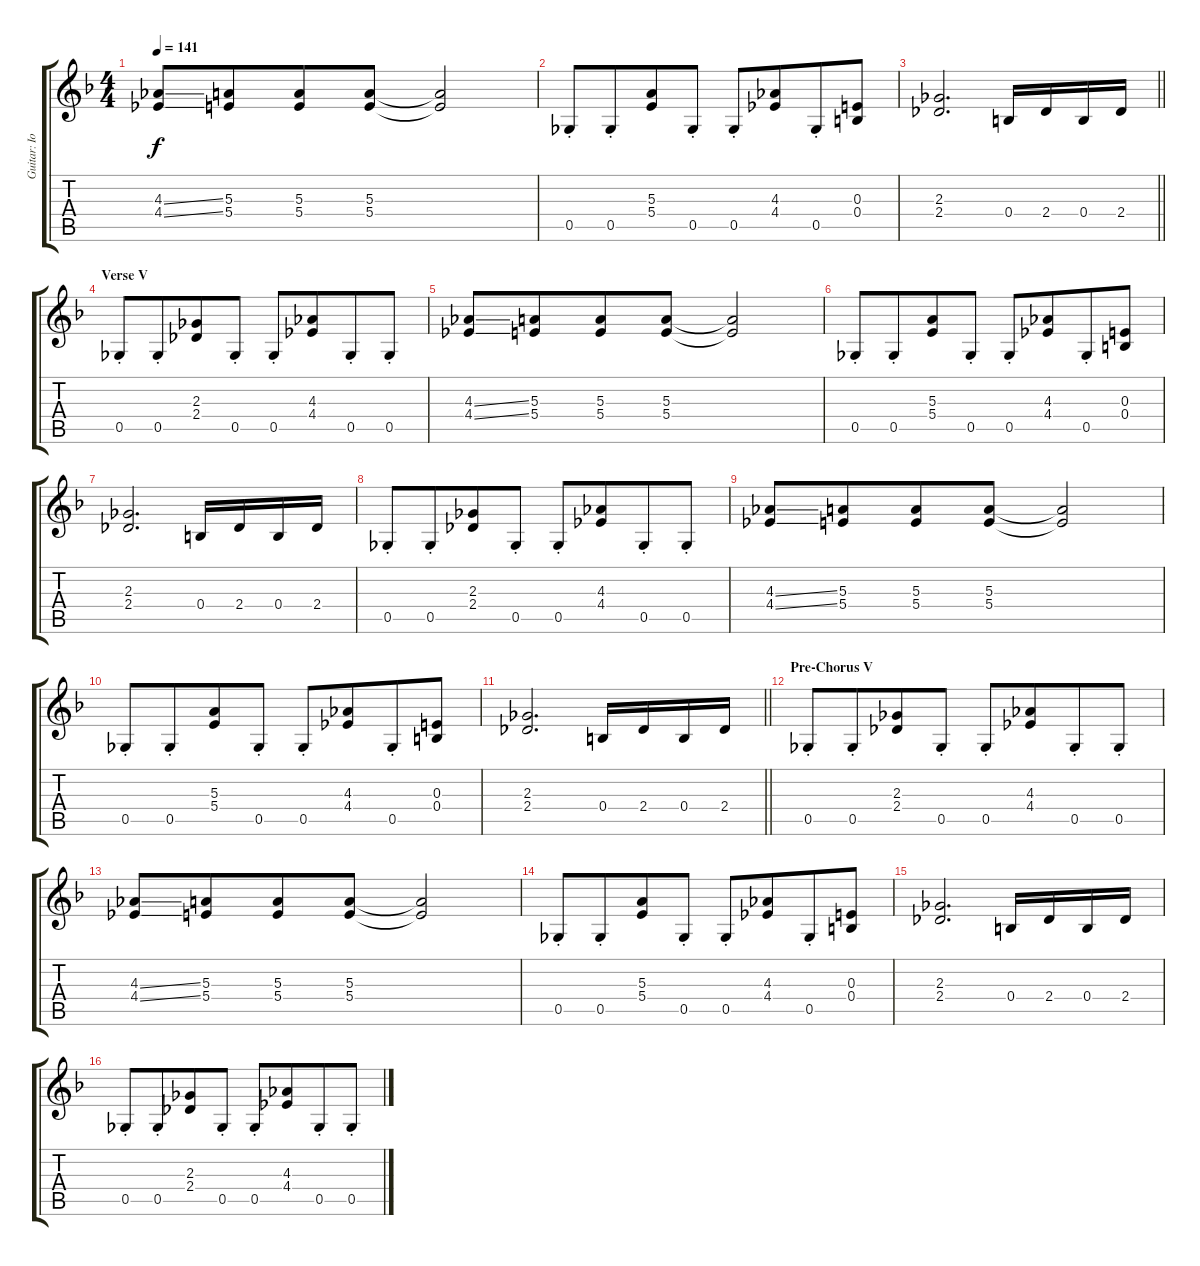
\track ("Guitar: IommI" "Guitar: Io") {instrument distortionguitar}
\staff {score tabs}
\tuning (Db4 Ab3 E3 B2 Gb2 Db2) {hide}
\ts (4 4)
\tempo 141
\clef g2
\ks f
(4.3{ss} 4.4{ss}).8{dy f} (5.3 5.4).8{beam merge} (5.3 5.4).8 (5.3 5.4).8 (5.3{t} 5.4{t}).2 |
0.5{st}.8 0.5{st}.8{beam merge} (5.3 5.4).8 0.5{st}.8 0.5{st}.8 (4.3 4.4).8{beam merge} 0.5{st}.8 (0.3 0.4).8 |
\barLineRight lightlight
(2.3 2.4).2{d} 0.4.16 2.4.16 0.4.16 2.4.16 |
\section ("" "Verse V")
0.5{st}.8 0.5{st}.8{beam merge} (2.3 2.4).8 0.5{st}.8 0.5{st}.8 (4.3 4.4).8{beam merge} 0.5{st}.8 0.5{st}.8 |
(4.3{ss} 4.4{ss}).8 (5.3 5.4).8{beam merge} (5.3 5.4).8 (5.3 5.4).8 (5.3{t} 5.4{t}).2 |
0.5{st}.8 0.5{st}.8{beam merge} (5.3 5.4).8 0.5{st}.8 0.5{st}.8 (4.3 4.4).8{beam merge} 0.5{st}.8 (0.3 0.4).8 |
(2.3 2.4).2{d} 0.4.16 2.4.16 0.4.16 2.4.16 |
0.5{st}.8 0.5{st}.8{beam merge} (2.3 2.4).8 0.5{st}.8 0.5{st}.8 (4.3 4.4).8{beam merge} 0.5{st}.8 0.5{st}.8 |
(4.3{ss} 4.4{ss}).8 (5.3 5.4).8{beam merge} (5.3 5.4).8 (5.3 5.4).8 (5.3{t} 5.4{t}).2 |
0.5{st}.8 0.5{st}.8{beam merge} (5.3 5.4).8 0.5{st}.8 0.5{st}.8 (4.3 4.4).8{beam merge} 0.5{st}.8 (0.3 0.4).8 |
\barLineRight lightlight
(2.3 2.4).2{d} 0.4.16 2.4.16 0.4.16 2.4.16 |
\section ("" "Pre-Chorus V")
0.5{st}.8 0.5{st}.8{beam merge} (2.3 2.4).8 0.5{st}.8 0.5{st}.8 (4.3 4.4).8{beam merge} 0.5{st}.8 0.5{st}.8 |
(4.3{ss} 4.4{ss}).8 (5.3 5.4).8{beam merge} (5.3 5.4).8 (5.3 5.4).8 (5.3{t} 5.4{t}).2 |
0.5{st}.8 0.5{st}.8{beam merge} (5.3 5.4).8 0.5{st}.8 0.5{st}.8 (4.3 4.4).8{beam merge} 0.5{st}.8 (0.3 0.4).8 |
(2.3 2.4).2{d} 0.4.16 2.4.16 0.4.16 2.4.16 |
0.5{st}.8 0.5{st}.8{beam merge} (2.3 2.4).8 0.5{st}.8 0.5{st}.8 (4.3 4.4).8{beam merge} 0.5{st}.8 0.5{st}.8
